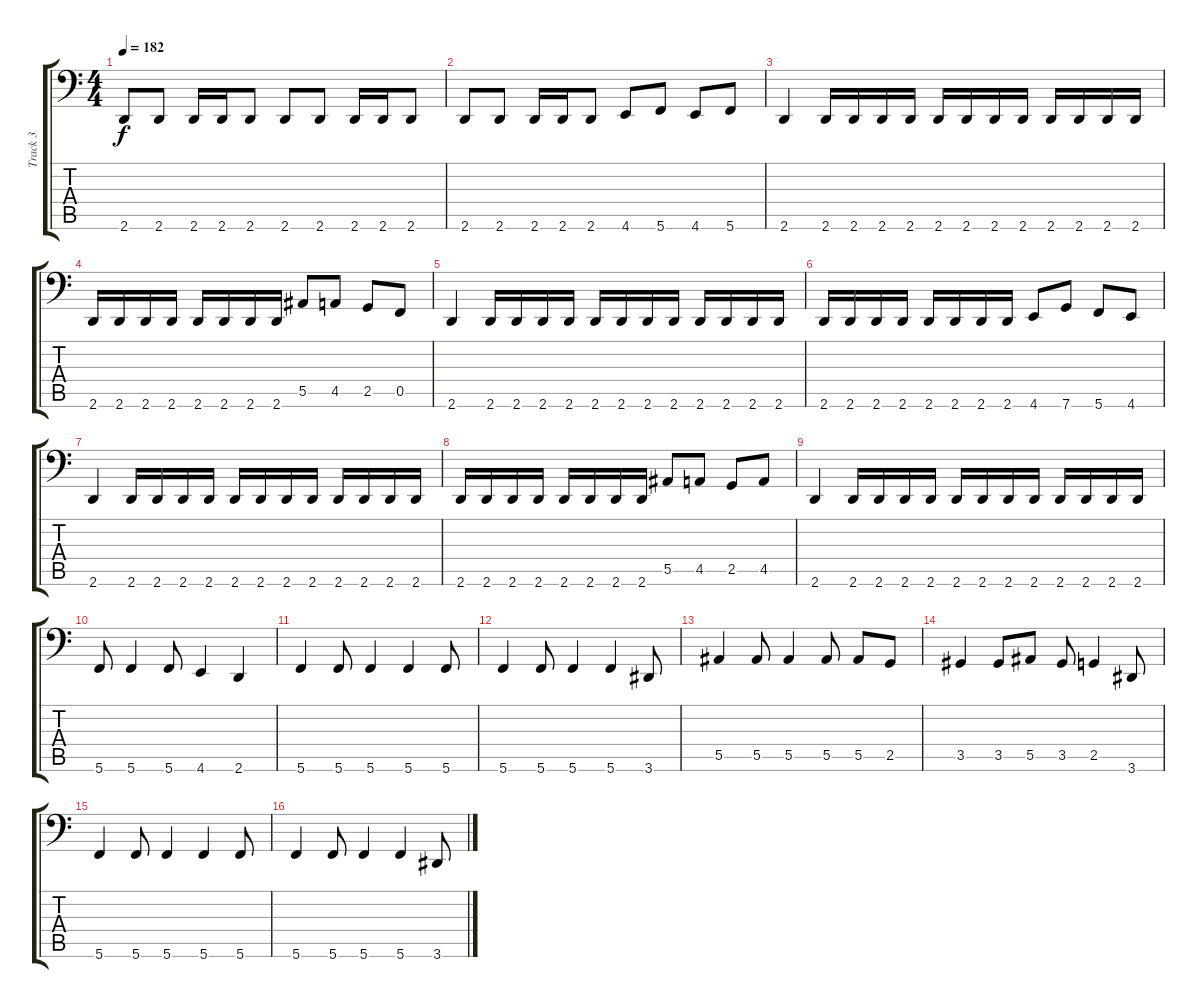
\track ("Track 3" "Track 3") {instrument slapbass2}
\staff {score tabs}
\tuning (C3 G2 Eb2 Bb1 F1 C1) {hide}
\ts (4 4)
\tempo 182
\clef f4
\ks c
2.6.8{dy f} 2.6.8 2.6.16 2.6.16 2.6.8 2.6.8 2.6.8 2.6.16 2.6.16 2.6.8 |
2.6.8 2.6.8 2.6.16 2.6.16 2.6.8 4.6.8 5.6.8 4.6.8 5.6.8 |
2.6.4 2.6.16 2.6.16 2.6.16 2.6.16 2.6.16 2.6.16 2.6.16 2.6.16 2.6.16 2.6.16 2.6.16 2.6.16 |
2.6.16 2.6.16 2.6.16 2.6.16 2.6.16 2.6.16 2.6.16 2.6.16 5.5.8 4.5.8 2.5.8 0.5.8 |
2.6.4 2.6.16 2.6.16 2.6.16 2.6.16 2.6.16 2.6.16 2.6.16 2.6.16 2.6.16 2.6.16 2.6.16 2.6.16 |
2.6.16 2.6.16 2.6.16 2.6.16 2.6.16 2.6.16 2.6.16 2.6.16 4.6.8 7.6.8 5.6.8 4.6.8 |
2.6.4 2.6.16 2.6.16 2.6.16 2.6.16 2.6.16 2.6.16 2.6.16 2.6.16 2.6.16 2.6.16 2.6.16 2.6.16 |
2.6.16 2.6.16 2.6.16 2.6.16 2.6.16 2.6.16 2.6.16 2.6.16 5.5.8 4.5.8 2.5.8 4.5.8 |
2.6.4 2.6.16 2.6.16 2.6.16 2.6.16 2.6.16 2.6.16 2.6.16 2.6.16 2.6.16 2.6.16 2.6.16 2.6.16 |
5.6.8 5.6.4 5.6.8 4.6.4 2.6.4 |
5.6.4 5.6.8 5.6.4 5.6.4 5.6.8 |
5.6.4 5.6.8 5.6.4 5.6.4 3.6.8 |
5.5.4 5.5.8 5.5.4 5.5.8 5.5.8 2.5.8 |
3.5.4 3.5.8 5.5.8 3.5.8 2.5.4 3.6.8 |
5.6.4 5.6.8 5.6.4 5.6.4 5.6.8 |
5.6.4 5.6.8 5.6.4 5.6.4 3.6.8
